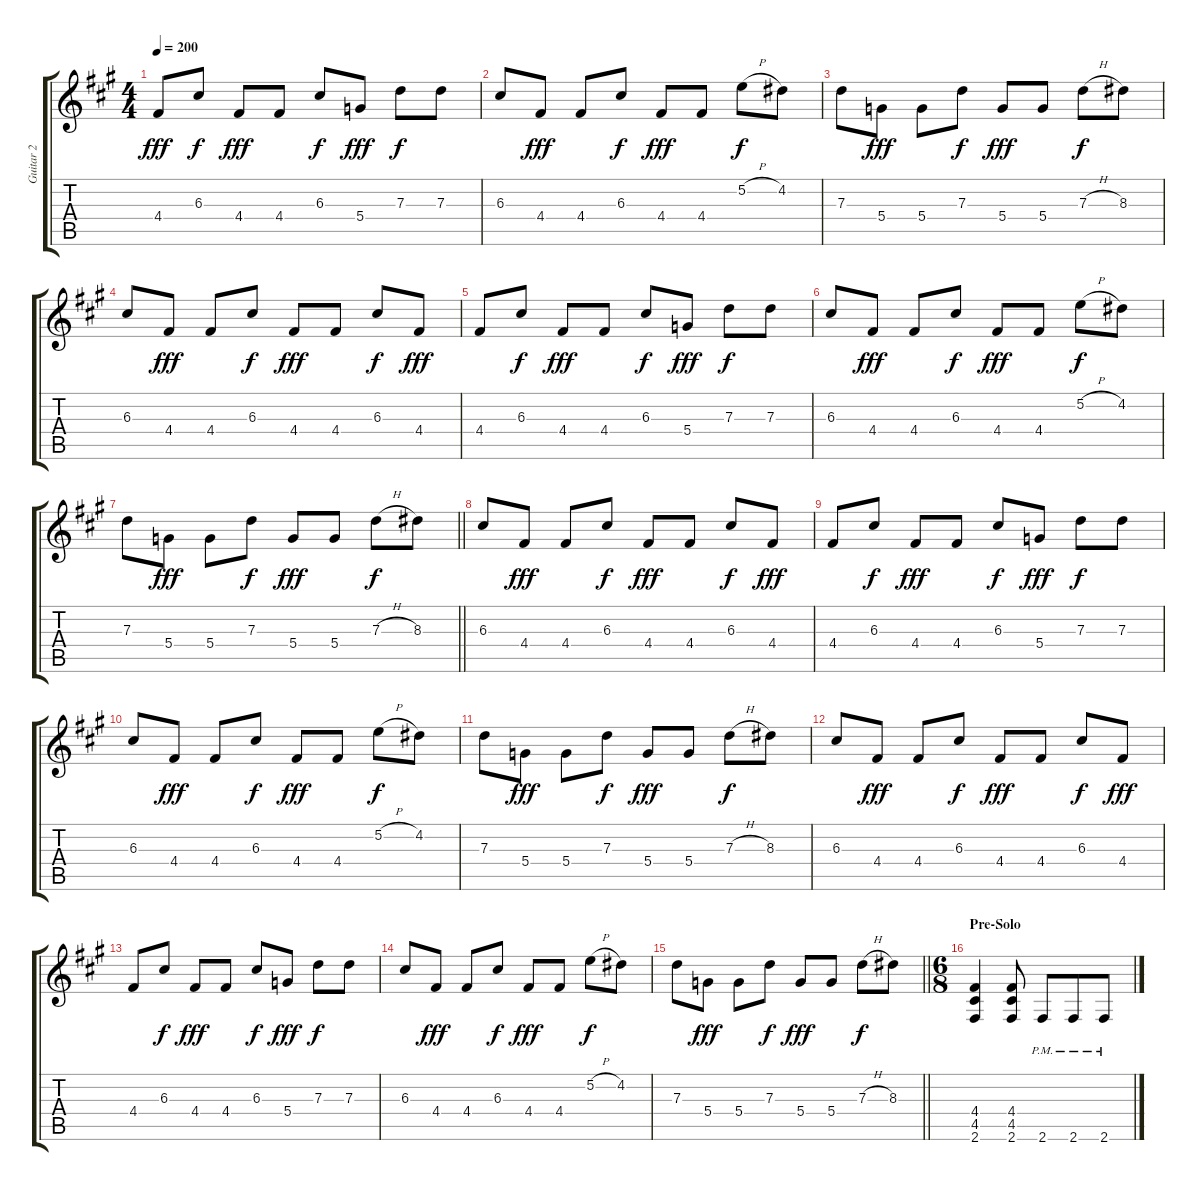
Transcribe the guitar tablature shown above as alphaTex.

\track ("Guitar 2" "Guitar 2") {instrument distortionguitar}
\staff {score tabs}
\tuning (E4 B3 G3 D3 A2 E2) {hide}
\ts (4 4)
\tempo 200
\clef g2
\ks f#minor
4.4.8{dy fff} 6.3.8{dy f} 4.4.8{dy fff} 4.4.8 6.3.8{dy f} 5.4.8{dy fff} 7.3.8{dy f} 7.3.8 |
6.3.8 4.4.8{dy fff} 4.4.8 6.3.8{dy f} 4.4.8{dy fff} 4.4.8 5.2{h}.8{dy f} 4.2.8 |
7.3.8 5.4.8{dy fff} 5.4.8 7.3.8{dy f} 5.4.8{dy fff} 5.4.8 7.3{h}.8{dy f} 8.3.8 |
6.3.8 4.4.8{dy fff} 4.4.8 6.3.8{dy f} 4.4.8{dy fff} 4.4.8 6.3.8{dy f} 4.4.8{dy fff} |
4.4.8 6.3.8{dy f} 4.4.8{dy fff} 4.4.8 6.3.8{dy f} 5.4.8{dy fff} 7.3.8{dy f} 7.3.8 |
6.3.8 4.4.8{dy fff} 4.4.8 6.3.8{dy f} 4.4.8{dy fff} 4.4.8 5.2{h}.8{dy f} 4.2.8 |
\barLineRight lightlight
7.3.8 5.4.8{dy fff} 5.4.8 7.3.8{dy f} 5.4.8{dy fff} 5.4.8 7.3{h}.8{dy f} 8.3.8 |
6.3.8 4.4.8{dy fff} 4.4.8 6.3.8{dy f} 4.4.8{dy fff} 4.4.8 6.3.8{dy f} 4.4.8{dy fff} |
4.4.8 6.3.8{dy f} 4.4.8{dy fff} 4.4.8 6.3.8{dy f} 5.4.8{dy fff} 7.3.8{dy f} 7.3.8 |
6.3.8 4.4.8{dy fff} 4.4.8 6.3.8{dy f} 4.4.8{dy fff} 4.4.8 5.2{h}.8{dy f} 4.2.8 |
7.3.8 5.4.8{dy fff} 5.4.8 7.3.8{dy f} 5.4.8{dy fff} 5.4.8 7.3{h}.8{dy f} 8.3.8 |
6.3.8 4.4.8{dy fff} 4.4.8 6.3.8{dy f} 4.4.8{dy fff} 4.4.8 6.3.8{dy f} 4.4.8{dy fff} |
4.4.8 6.3.8{dy f} 4.4.8{dy fff} 4.4.8 6.3.8{dy f} 5.4.8{dy fff} 7.3.8{dy f} 7.3.8 |
6.3.8 4.4.8{dy fff} 4.4.8 6.3.8{dy f} 4.4.8{dy fff} 4.4.8 5.2{h}.8{dy f} 4.2.8 |
\barLineRight lightlight
7.3.8 5.4.8{dy fff} 5.4.8 7.3.8{dy f} 5.4.8{dy fff} 5.4.8 7.3{h}.8{dy f} 8.3.8 |
\ts (6 8)
\section ("" "Pre-Solo")
(4.4 4.5 2.6).4 (4.4 4.5 2.6).8 2.6{pm}.8 2.6{pm}.8 2.6{pm}.8
